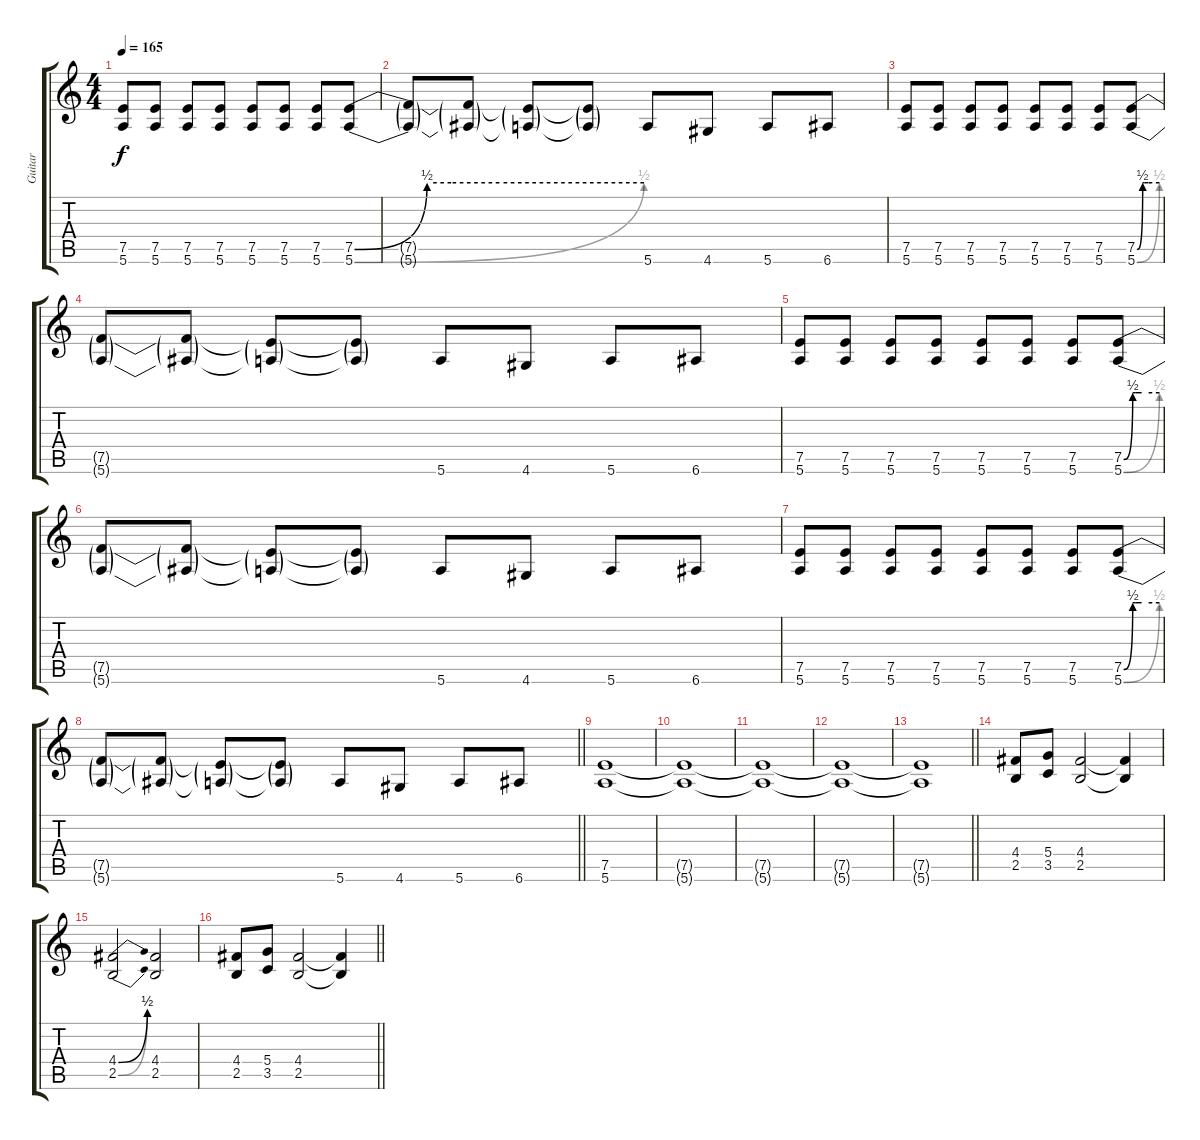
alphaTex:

\track ("Guitar" "Guitar") {instrument distortionguitar}
\staff {score tabs}
\tuning (E4 B3 G3 D3 A2 E2) {hide}
\ts (4 4)
\section ("" "")
\tempo 165
\clef g2
\ks c
(7.5 5.6).8{dy f} (7.5 5.6).8 (7.5 5.6).8 (7.5 5.6).8 (7.5 5.6).8 (7.5 5.6).8 (7.5 5.6).8 (7.5{be (custom 0 0 15 2 20 2 30 2 60 2)} 5.6{be (bend 0 0 60 2)}).8 |
(7.5{t} 5.6{t}).8 (7.5{t} 5.6{t}).8 (7.5{t} 5.6{t}).8 (7.5{t} 5.6{t}).8 5.6.8 4.6.8 5.6.8 6.6.8 |
(7.5 5.6).8 (7.5 5.6).8 (7.5 5.6).8 (7.5 5.6).8 (7.5 5.6).8 (7.5 5.6).8 (7.5 5.6).8 (7.5{be (custom 0 0 15 2 20 2 30 2 60 2)} 5.6{be (bend 0 0 60 2)}).8 |
(7.5{t} 5.6{t}).8 (7.5{t} 5.6{t}).8 (7.5{t} 5.6{t}).8 (7.5{t} 5.6{t}).8 5.6.8 4.6.8 5.6.8 6.6.8 |
(7.5 5.6).8 (7.5 5.6).8 (7.5 5.6).8 (7.5 5.6).8 (7.5 5.6).8 (7.5 5.6).8 (7.5 5.6).8 (7.5{be (custom 0 0 15 2 20 2 30 2 60 2)} 5.6{be (bend 0 0 60 2)}).8 |
(7.5{t} 5.6{t}).8 (7.5{t} 5.6{t}).8 (7.5{t} 5.6{t}).8 (7.5{t} 5.6{t}).8 5.6.8 4.6.8 5.6.8 6.6.8 |
(7.5 5.6).8 (7.5 5.6).8 (7.5 5.6).8 (7.5 5.6).8 (7.5 5.6).8 (7.5 5.6).8 (7.5 5.6).8 (7.5{be (custom 0 0 15 2 20 2 30 2 60 2)} 5.6{be (bend 0 0 60 2)}).8 |
\barLineRight lightlight
(7.5{t} 5.6{t}).8 (7.5{t} 5.6{t}).8 (7.5{t} 5.6{t}).8 (7.5{t} 5.6{t}).8 5.6.8 4.6.8 5.6.8 6.6.8 |
\section ("" "")
(7.5 5.6).1 |
(7.5{t} 5.6{t}).1 |
(7.5{t} 5.6{t}).1 |
(7.5{t} 5.6{t}).1 |
\barLineRight lightlight
(7.5{t} 5.6{t}).1 |
\section ("" "")
(4.4 2.5).8 (5.4 3.5).8 (4.4 2.5).2 (4.4{t} 2.5{t}).4 |
(4.4{be (bend 0 0 60 2)} 2.5{be (bend 0 0 60 2)}).2 (4.4 2.5).2 |
\barLineRight lightlight
(4.4 2.5).8 (5.4 3.5).8 (4.4 2.5).2 (4.4{t} 2.5{t}).4
